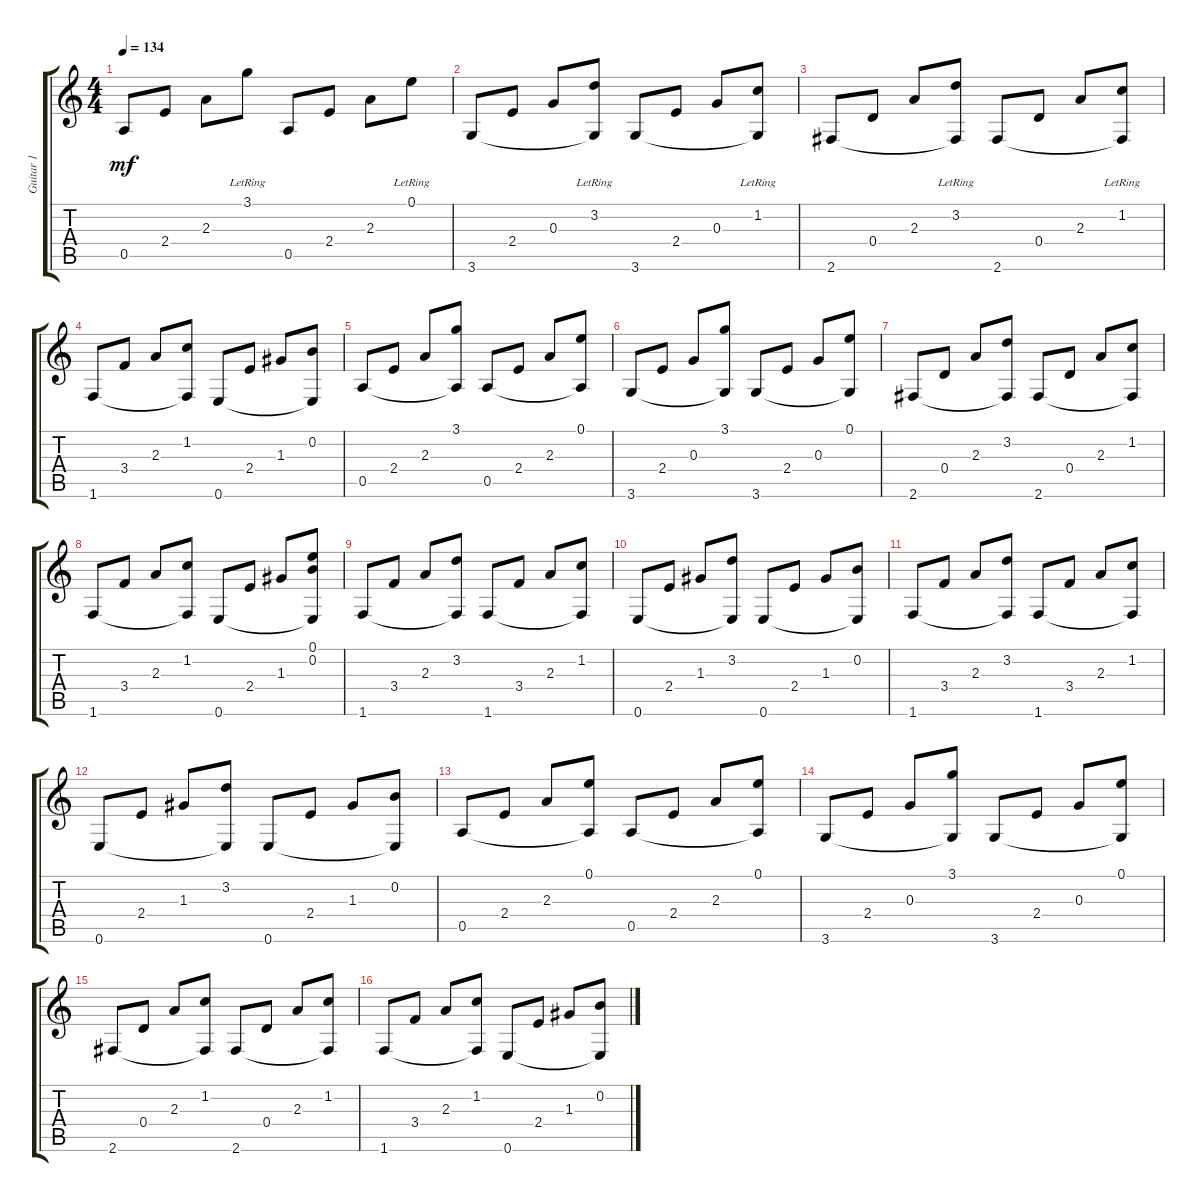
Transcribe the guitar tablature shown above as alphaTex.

\track ("Guitar 1" "Guitar 1") {instrument acousticguitarsteel}
\staff {score tabs}
\tuning (E4 B3 G3 D3 A2 E2) {hide}
\ts (4 4)
\tempo 134
\clef g2
\ks c
0.5.8{dy mf} 2.4.8 2.3.8 3.1{lr}.8 0.5.8 2.4.8 2.3.8 0.1{lr}.8 |
3.6.8 2.4.8 0.3.8 (3.2{lr} 3.6{t}).8 3.6.8 2.4.8 0.3.8 (1.2{lr} 3.6{t}).8 |
2.6.8 0.4.8 2.3.8 (3.2{lr} 2.6{t}).8 2.6.8 0.4.8 2.3.8 (1.2{lr} 2.6{t}).8 |
1.6.8 3.4.8 2.3.8 (1.2 1.6{t}).8 0.6.8 2.4.8 1.3.8 (0.2 0.6{t}).8 |
0.5.8 2.4.8 2.3.8 (3.1 0.5{t}).8 0.5.8 2.4.8 2.3.8 (0.1 0.5{t}).8 |
3.6.8 2.4.8 0.3.8 (3.1 3.6{t}).8 3.6.8 2.4.8 0.3.8 (0.1 3.6{t}).8 |
2.6.8 0.4.8 2.3.8 (3.2 2.6{t}).8 2.6.8 0.4.8 2.3.8 (1.2 2.6{t}).8 |
1.6.8 3.4.8 2.3.8 (1.2 1.6{t}).8 0.6.8 2.4.8 1.3.8 (0.1 0.2 0.6{t}).8 |
1.6.8 3.4.8 2.3.8 (3.2 1.6{t}).8 1.6.8 3.4.8 2.3.8 (1.2 1.6{t}).8 |
0.6.8 2.4.8 1.3.8 (3.2 0.6{t}).8 0.6.8 2.4.8 1.3.8 (0.2 0.6{t}).8 |
1.6.8 3.4.8 2.3.8 (3.2 1.6{t}).8 1.6.8 3.4.8 2.3.8 (1.2 1.6{t}).8 |
0.6.8 2.4.8 1.3.8 (3.2 0.6{t}).8 0.6.8 2.4.8 1.3.8 (0.2 0.6{t}).8 |
0.5.8 2.4.8 2.3.8 (0.1 0.5{t}).8 0.5.8 2.4.8 2.3.8 (0.1 0.5{t}).8 |
3.6.8 2.4.8 0.3.8 (3.1 3.6{t}).8 3.6.8 2.4.8 0.3.8 (0.1 3.6{t}).8 |
2.6.8 0.4.8 2.3.8 (1.2 2.6{t}).8 2.6.8 0.4.8 2.3.8 (1.2 2.6{t}).8 |
1.6.8 3.4.8 2.3.8 (1.2 1.6{t}).8 0.6.8 2.4.8 1.3.8 (0.2 0.6{t}).8
